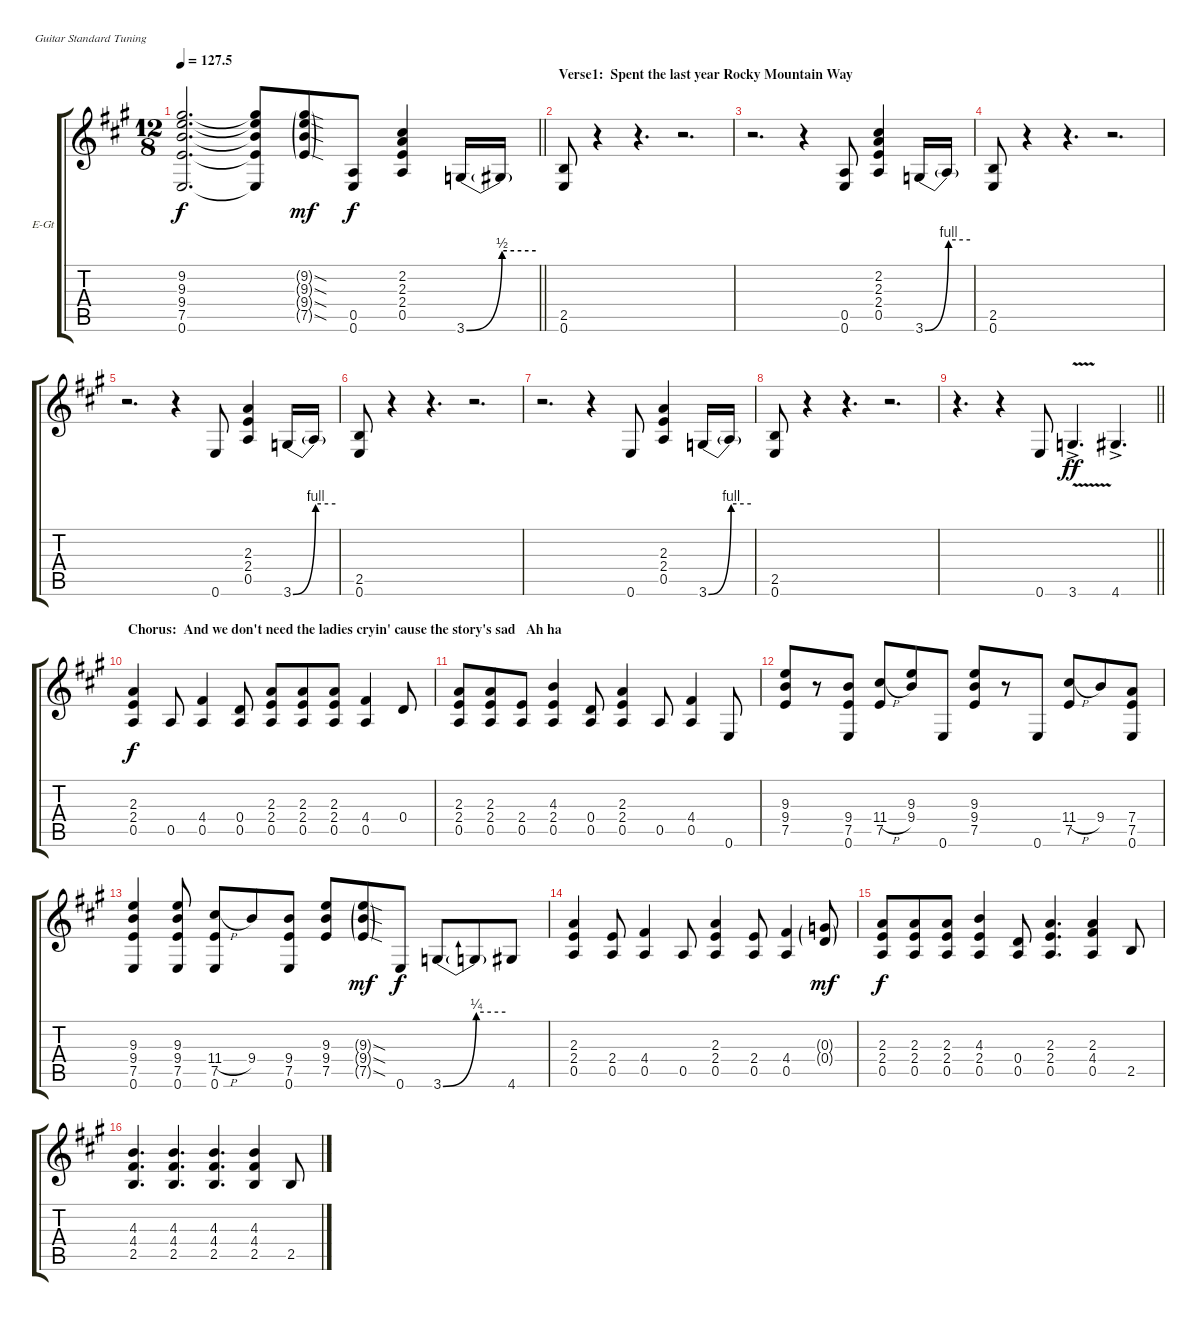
\bracketExtendMode groupsimilarinstruments
\firstSystemTrackNameOrientation horizontal
\otherSystemsTrackNameOrientation horizontal
\track ("Guitar 1" "E-Gt") {instrument overdrivenguitar}
\staff {score tabs}
\tuning (E4 B3 G3 D3 A2 E2)
\ts (12 8)
\tempo
127.5
\accidentals auto
\clef g2
\ottava regular
\simile none
\barLineRight lightlight
\ks a
(9.2{t} 9.3{t} 9.4{t} 7.5{t} 0.6{t}).2{d dy f} (9.2{t} 9.3{t} 9.4{t} 7.5{t} 0.6{t}).8 (9.2{sod g} 9.3{sod g} 9.4{sod g} 7.5{sod g}).8{dy mf} (0.5 0.6).8{dy f} (2.2 2.3 2.4 0.5).4 3.6{be (bend 0 0 60 2)}.16 3.6{be (hold 0 2 60 2) t}.16 |
\section ("" "Verse1:  Spent the last year Rocky Mountain Way")
(2.5 0.6).8 r.4 r.4{d} r.2{d} |
r.2{d} r.4 (0.5 0.6).8 (2.2 2.3 2.4 0.5).4 3.6{be (bend 0 0 60 4)}.16 3.6{be (hold 0 4 60 4) t}.16 |
(2.5 0.6).8 r.4 r.4{d} r.2{d} |
r.2{d} r.4 0.6.8 (2.3 2.4 0.5).4 3.6{be (bend 0 0 60 4)}.16 3.6{be (hold 0 4 60 4) t}.16 |
(2.5 0.6).8 r.4 r.4{d} r.2{d} |
r.2{d} r.4 0.6.8 (2.3 2.4 0.5).4 3.6{be (bend 0 0 60 4)}.16 3.6{be (hold 0 4 60 4) t}.16 |
(2.5 0.6).8 r.4 r.4{d} r.2{d} |
\barLineRight lightlight
r.4{d} r.4 0.6.8 3.6{v ac}.4{d dy ff} 4.6{ac}.4{d} |
\section ("" "Chorus:  And we don't need the ladies cryin' cause the story's sad   Ah ha")
(2.3 2.4 0.5).4{dy f} 0.5.8 (4.4 0.5).4 (0.4 0.5).8 (2.3 2.4 0.5).8 (2.3 2.4 0.5).8 (2.3 2.4 0.5).8 (4.4 0.5).4 0.4.8 |
(2.3 2.4 0.5).8 (2.3 2.4 0.5).8 (2.4 0.5).8 (4.3 2.4 0.5).4 (0.4 0.5).8 (2.3 2.4 0.5).4 0.5.8 (4.4 0.5).4 0.6.8 |
(9.3 9.4 7.5).8 r.8 (9.4 7.5 0.6).8 (11.4{h} 7.5).8 (9.3 9.4).8 0.6.8 (9.3 9.4 7.5).8 r.8 0.6.8 (11.4{h} 7.5).8 9.4.8 (7.4 7.5 0.6).8 |
(9.3 9.4 7.5 0.6).4 (9.3 9.4 7.5 0.6).8 (11.4{h} 7.5 0.6).8 9.4.8 (9.4 7.5 0.6).8 (9.3 9.4 7.5).8 (9.3{sod g} 9.4{sod g} 7.5{sod g}).8{dy mf} 0.6.8{dy f} 3.6{be (bend 0 0 60 1)}.8 3.6{be (hold 0 1 60 1) t}.8 4.6.8 |
(2.3 2.4 0.5).4 (2.4 0.5).8 (4.4 0.5).4 0.5.8 (2.3 2.4 0.5).4 (2.4 0.5).8 (4.4 0.5).4 (0.3{g} 0.4{g}).8{dy mf} |
(2.3 2.4 0.5).8{dy f} (2.3 2.4 0.5).8 (2.3 2.4 0.5).8 (4.3 2.4 0.5).4 (0.4 0.5).8 (2.3 2.4 0.5).4{d} (2.3 4.4 0.5).4 2.5.8 |
(4.3 4.4 2.5).4{d} (4.3 4.4 2.5).4{d} (4.3 4.4 2.5).4{d} (4.3 4.4 2.5).4 2.5.8
